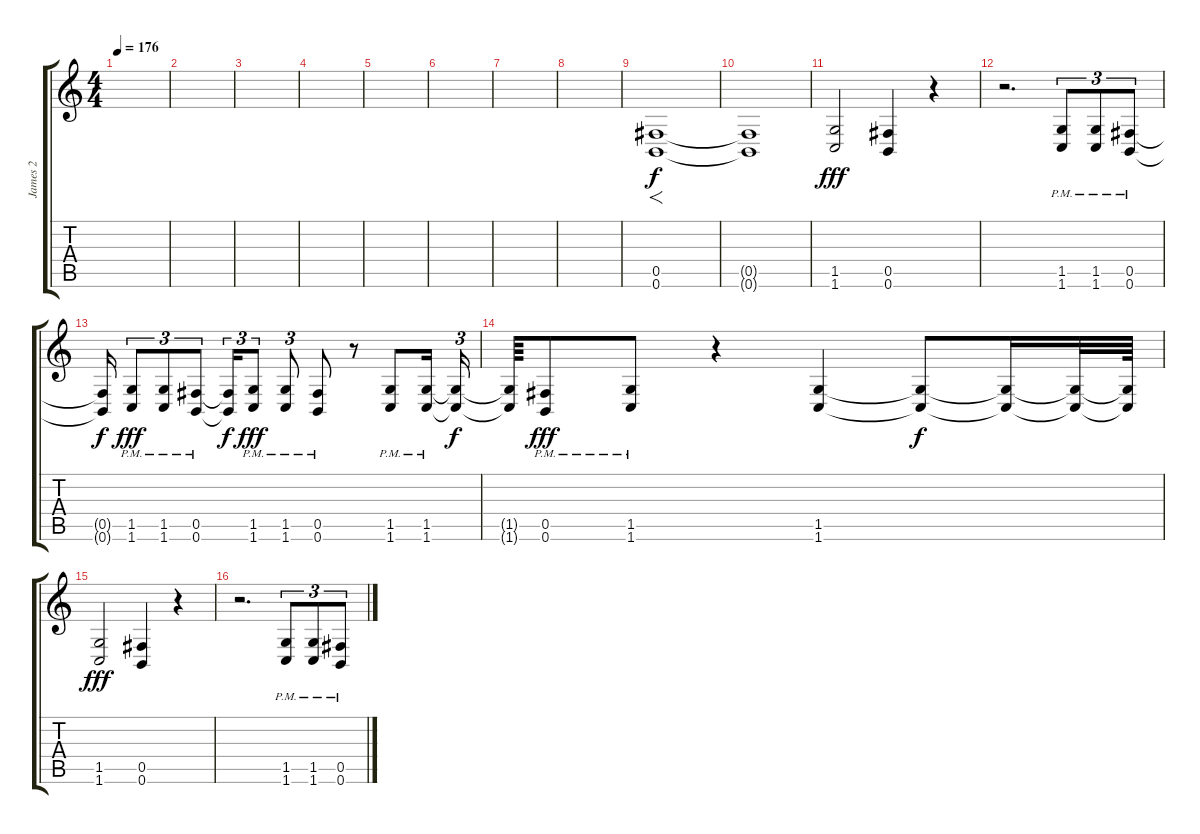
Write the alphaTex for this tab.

\track ("James 2" "James 2") {instrument overdrivenguitar}
\staff {score tabs}
\tuning (Db4 Ab3 E3 B2 Gb2 B1) {hide}
\ts (4 4)
\tempo 176
\clef g2
\ks c
|
|
|
|
|
|
|
|
(0.5 0.6).1{f volume 16} |
(0.5{t} 0.6{t}).1{dy f} |
(1.5 1.6).2{dy fff volume 14} (0.5 0.6).4 r.4 |
r.2{d} (1.5{pm} 1.6{pm}).8{tu (3 2)} (1.5{pm} 1.6{pm}).8{tu (3 2)} (0.5{pm} 0.6{pm}).8{tu (3 2)} |
(0.5{t} 0.6{t}).16{dy f} (1.5{pm} 1.6{pm}).8{tu (3 2) dy fff} (1.5{pm} 1.6{pm}).8{tu (3 2)} (0.5{pm} 0.6{pm}).8{tu (3 2)} (0.5{t} 0.6{t}).16{tu (3 2) dy f} (1.5{pm} 1.6{pm}).8{tu (3 2) dy fff} (1.5{pm} 1.6{pm}).8{tu (3 2)} (0.5{pm} 0.6{pm}).8 r.8 (1.5{pm} 1.6{pm}).8 (1.5{pm} 1.6{pm}).16 (1.5{t} 1.6{t}).16{tu (3 2) dy f} |
(1.5{t} 1.6{t}).64 (0.5{pm} 0.6{pm}).8{dy fff} (1.5{pm} 1.6{pm}).8 r.4 (1.5 1.6).4 (1.5{t} 1.6{t}).8{dy f} (1.5{t} 1.6{t}).16 (1.5{t} 1.6{t}).32 (1.5{t} 1.6{t}).64 |
(1.5 1.6).2{dy fff volume 14} (0.5 0.6).4 r.4 |
r.2{d} (1.5{pm} 1.6{pm}).8{tu (3 2)} (1.5{pm} 1.6{pm}).8{tu (3 2)} (0.5{pm} 0.6{pm}).8{tu (3 2)}
